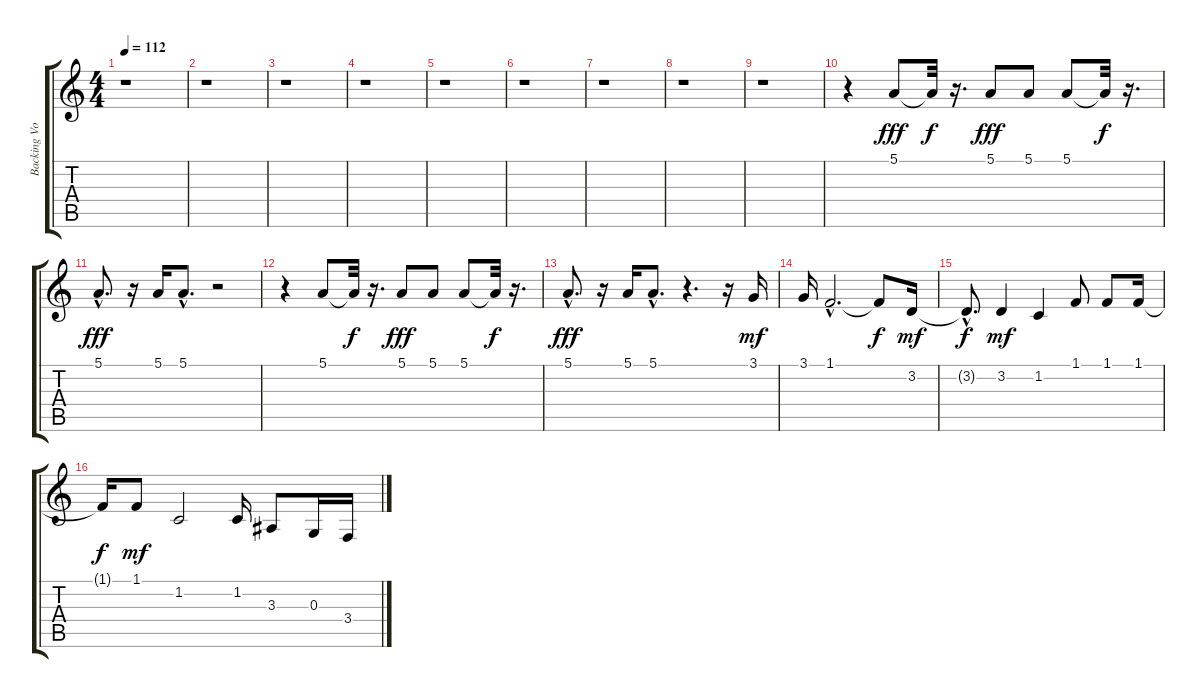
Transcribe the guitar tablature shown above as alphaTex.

\track ("Backing Voices" "Backing Vo") {instrument tenorsax}
\staff {score tabs}
\tuning (E4 B3 G3 D3 A2 E2) {hide}
\ts (4 4)
\tempo 112
\clef g2
\ks c
r.1{dy fff} |
r.1 |
r.1 |
r.1 |
r.1 |
r.1 |
r.1 |
r.1 |
r.1 |
r.4 5.1.8 5.1{t}.32{dy f} r.16{d} 5.1.8{dy fff} 5.1.8 5.1.8 5.1{t}.32{dy f} r.16{d} |
5.1{hac}.8{d dy fff} r.16 5.1.16 5.1{hac}.8{d} r.2 |
r.4 5.1.8 5.1{t}.32{dy f} r.16{d} 5.1.8{dy fff} 5.1.8 5.1.8 5.1{t}.32{dy f} r.16{d} |
5.1{hac}.8{d dy fff} r.16 5.1.16 5.1{hac}.8{d} r.4{d} r.16 3.1.16{dy mf} |
3.1.16 1.1{hac}.2{d} 1.1{t}.8{dy f} 3.2.16{dy mf} |
3.2{hac t}.8{d dy f} 3.2.4{dy mf} 1.2.4 1.1.8 1.1.8 1.1.16 |
1.1{t}.16{dy f} 1.1.8{dy mf} 1.2.2 1.2.16 3.3.8 0.3.16 3.4.16
